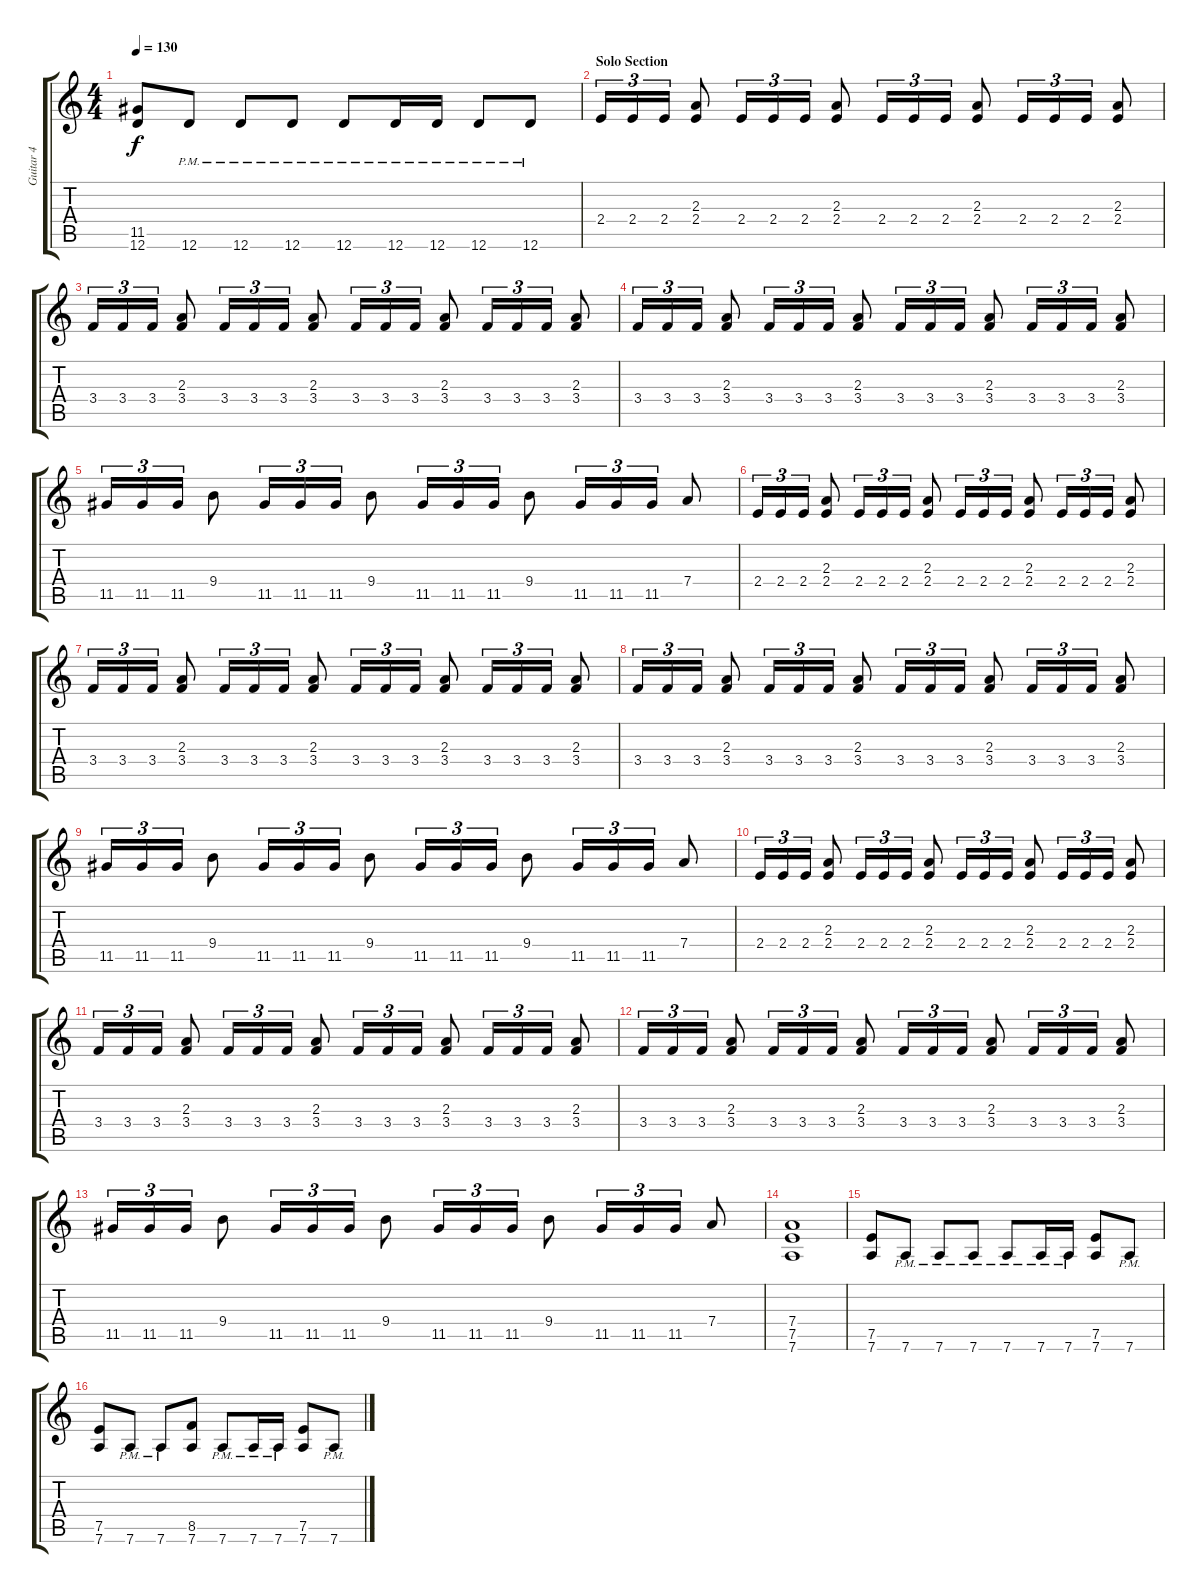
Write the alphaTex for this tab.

\track ("Guitar 4" "Guitar 4") {instrument distortionguitar}
\staff {score tabs}
\tuning (E4 B3 G3 D3 A2 D2) {hide}
\ts (4 4)
\tempo 130
\clef g2
\ks c
(11.5 12.6).8{dy f} 12.6{pm}.8 12.6{pm}.8 12.6{pm}.8 12.6{pm}.8 12.6{pm}.16 12.6{pm}.16 12.6{pm}.8 12.6{pm}.8 |
\section ("" "Solo Section")
2.4.16{tu (3 2)} 2.4.16{tu (3 2)} 2.4.16{tu (3 2)} (2.3 2.4).8 2.4.16{tu (3 2)} 2.4.16{tu (3 2)} 2.4.16{tu (3 2)} (2.3 2.4).8 2.4.16{tu (3 2)} 2.4.16{tu (3 2)} 2.4.16{tu (3 2)} (2.3 2.4).8 2.4.16{tu (3 2)} 2.4.16{tu (3 2)} 2.4.16{tu (3 2)} (2.3 2.4).8 |
3.4.16{tu (3 2)} 3.4.16{tu (3 2)} 3.4.16{tu (3 2)} (2.3 3.4).8 3.4.16{tu (3 2)} 3.4.16{tu (3 2)} 3.4.16{tu (3 2)} (2.3 3.4).8 3.4.16{tu (3 2)} 3.4.16{tu (3 2)} 3.4.16{tu (3 2)} (2.3 3.4).8 3.4.16{tu (3 2)} 3.4.16{tu (3 2)} 3.4.16{tu (3 2)} (2.3 3.4).8 |
3.4.16{tu (3 2)} 3.4.16{tu (3 2)} 3.4.16{tu (3 2)} (2.3 3.4).8 3.4.16{tu (3 2)} 3.4.16{tu (3 2)} 3.4.16{tu (3 2)} (2.3 3.4).8 3.4.16{tu (3 2)} 3.4.16{tu (3 2)} 3.4.16{tu (3 2)} (2.3 3.4).8 3.4.16{tu (3 2)} 3.4.16{tu (3 2)} 3.4.16{tu (3 2)} (2.3 3.4).8 |
11.5.16{tu (3 2)} 11.5.16{tu (3 2)} 11.5.16{tu (3 2)} 9.4.8 11.5.16{tu (3 2)} 11.5.16{tu (3 2)} 11.5.16{tu (3 2)} 9.4.8 11.5.16{tu (3 2)} 11.5.16{tu (3 2)} 11.5.16{tu (3 2)} 9.4.8 11.5.16{tu (3 2)} 11.5.16{tu (3 2)} 11.5.16{tu (3 2)} 7.4.8 |
2.4.16{tu (3 2)} 2.4.16{tu (3 2)} 2.4.16{tu (3 2)} (2.3 2.4).8 2.4.16{tu (3 2)} 2.4.16{tu (3 2)} 2.4.16{tu (3 2)} (2.3 2.4).8 2.4.16{tu (3 2)} 2.4.16{tu (3 2)} 2.4.16{tu (3 2)} (2.3 2.4).8 2.4.16{tu (3 2)} 2.4.16{tu (3 2)} 2.4.16{tu (3 2)} (2.3 2.4).8 |
3.4.16{tu (3 2)} 3.4.16{tu (3 2)} 3.4.16{tu (3 2)} (2.3 3.4).8 3.4.16{tu (3 2)} 3.4.16{tu (3 2)} 3.4.16{tu (3 2)} (2.3 3.4).8 3.4.16{tu (3 2)} 3.4.16{tu (3 2)} 3.4.16{tu (3 2)} (2.3 3.4).8 3.4.16{tu (3 2)} 3.4.16{tu (3 2)} 3.4.16{tu (3 2)} (2.3 3.4).8 |
3.4.16{tu (3 2)} 3.4.16{tu (3 2)} 3.4.16{tu (3 2)} (2.3 3.4).8 3.4.16{tu (3 2)} 3.4.16{tu (3 2)} 3.4.16{tu (3 2)} (2.3 3.4).8 3.4.16{tu (3 2)} 3.4.16{tu (3 2)} 3.4.16{tu (3 2)} (2.3 3.4).8 3.4.16{tu (3 2)} 3.4.16{tu (3 2)} 3.4.16{tu (3 2)} (2.3 3.4).8 |
11.5.16{tu (3 2)} 11.5.16{tu (3 2)} 11.5.16{tu (3 2)} 9.4.8 11.5.16{tu (3 2)} 11.5.16{tu (3 2)} 11.5.16{tu (3 2)} 9.4.8 11.5.16{tu (3 2)} 11.5.16{tu (3 2)} 11.5.16{tu (3 2)} 9.4.8 11.5.16{tu (3 2)} 11.5.16{tu (3 2)} 11.5.16{tu (3 2)} 7.4.8 |
2.4.16{tu (3 2)} 2.4.16{tu (3 2)} 2.4.16{tu (3 2)} (2.3 2.4).8 2.4.16{tu (3 2)} 2.4.16{tu (3 2)} 2.4.16{tu (3 2)} (2.3 2.4).8 2.4.16{tu (3 2)} 2.4.16{tu (3 2)} 2.4.16{tu (3 2)} (2.3 2.4).8 2.4.16{tu (3 2)} 2.4.16{tu (3 2)} 2.4.16{tu (3 2)} (2.3 2.4).8 |
3.4.16{tu (3 2)} 3.4.16{tu (3 2)} 3.4.16{tu (3 2)} (2.3 3.4).8 3.4.16{tu (3 2)} 3.4.16{tu (3 2)} 3.4.16{tu (3 2)} (2.3 3.4).8 3.4.16{tu (3 2)} 3.4.16{tu (3 2)} 3.4.16{tu (3 2)} (2.3 3.4).8 3.4.16{tu (3 2)} 3.4.16{tu (3 2)} 3.4.16{tu (3 2)} (2.3 3.4).8 |
3.4.16{tu (3 2)} 3.4.16{tu (3 2)} 3.4.16{tu (3 2)} (2.3 3.4).8 3.4.16{tu (3 2)} 3.4.16{tu (3 2)} 3.4.16{tu (3 2)} (2.3 3.4).8 3.4.16{tu (3 2)} 3.4.16{tu (3 2)} 3.4.16{tu (3 2)} (2.3 3.4).8 3.4.16{tu (3 2)} 3.4.16{tu (3 2)} 3.4.16{tu (3 2)} (2.3 3.4).8 |
11.5.16{tu (3 2)} 11.5.16{tu (3 2)} 11.5.16{tu (3 2)} 9.4.8 11.5.16{tu (3 2)} 11.5.16{tu (3 2)} 11.5.16{tu (3 2)} 9.4.8 11.5.16{tu (3 2)} 11.5.16{tu (3 2)} 11.5.16{tu (3 2)} 9.4.8 11.5.16{tu (3 2)} 11.5.16{tu (3 2)} 11.5.16{tu (3 2)} 7.4.8 |
(7.4 7.5 7.6).1 |
(7.5 7.6).8 7.6{pm}.8 7.6{pm}.8 7.6{pm}.8 7.6{pm}.8 7.6{pm}.16 7.6{pm}.16 (7.5 7.6).8 7.6{pm}.8 |
(7.5 7.6).8 7.6{pm}.8 7.6{pm}.8 (8.5 7.6).8 7.6{pm}.8 7.6{pm}.16 7.6{pm}.16 (7.5 7.6).8 7.6{pm}.8
